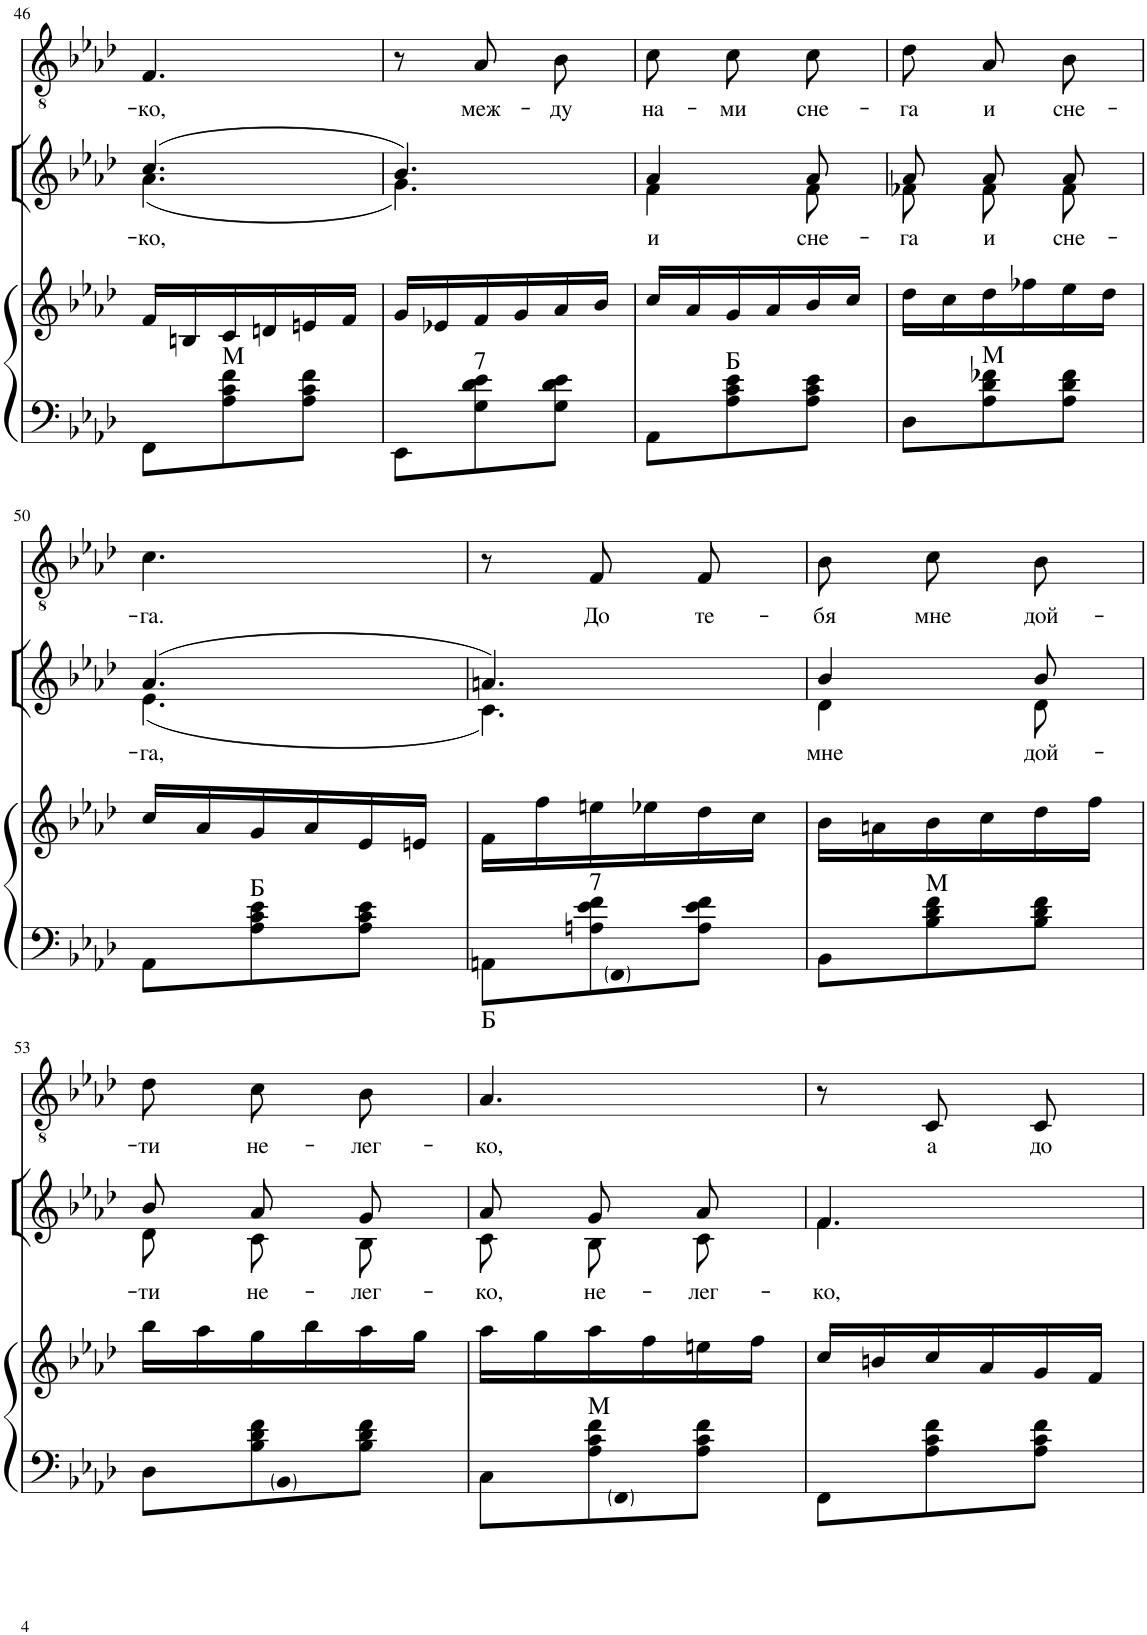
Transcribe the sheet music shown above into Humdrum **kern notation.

**kern	**kern	**harte	**kern	**text	**kern	**text
*part3	*part3	*part3	*part2	*part2	*part1	*part1
*staff4	*staff3	*	*staff2	*staff2	*staff1	*staff1
*I"Баян	*	*	*I"Хор	*	*I"Баритон	*
!!LO:PB:g=z
*clefF4	*clefG2	*	*clefG2	*	*clefGv2	*
*k[b-e-a-d-]	*k[b-e-a-d-]	*	*k[b-e-a-d-]	*	*k[b-e-a-d-]	*
*M3/8	*M3/8	*	*M3/8	*	*M3/8	*
=46	=46	=46	=46	=46	=46	=46
*	*	*	*^	*	*	*
!	!	!	!	!	!LO:LY:b	!	!LO:LY:b
8FF\L	16f/LL	.	(4.cc/	(4.a-\	-ко,	4.F/	-ко,
.	16Bn/	.	.	.	.	.	.
!	!	!LO:H:kt=М	!	!	!	!	!
8A-\ 8c\ 8f\	16c/	N	.	.	.	.	.
.	16dn/	.	.	.	.	.	.
8A-\ 8c\ 8f\J	16en/	.	.	.	.	.	.
.	16f/JJ	.	.	.	.	.	.
=47	=47	=47	=47	=47	=47	=47	=47
8EE-\L	16g/LL	.	4.b-/)	4.g\)	.	8r	.
.	16e-X/	.	.	.	.	.	.
!	!	!LO:H:kt=7	!	!	!	!	!LO:LY:b
8G\ 8d-\ 8e-\	16f/	N	.	.	.	8A-/L	меж-
.	16g/	.	.	.	.	.	.
!	!	!	!	!	!	!	!LO:LY:b
8G\ 8d-\ 8e-\J	16a-/	.	.	.	.	8B-/J	-ду
.	16b-/JJ	.	.	.	.	.	.
=48	=48	=48	=48	=48	=48	=48	=48
!	!	!	!	!	!LO:LY:b	!	!LO:LY:b
8AA-\L	16cc/LL	.	4a-/	4f\	и	8c\L	на-
.	16a-/	.	.	.	.	.	.
!	!	!LO:H:kt=Б	!	!	!	!	!LO:LY:b
8A-\ 8c\ 8e-\	16g/	N	.	.	.	8c\	-ми
.	16a-/	.	.	.	.	.	.
!	!	!	!	!	!LO:LY:b	!	!LO:LY:b
8A-\ 8c\ 8e-\J	16b-/	.	8a-/	8f\	сне-	8c\J	сне-
.	16cc/JJ	.	.	.	.	.	.
=49	=49	=49	=49	=49	=49	=49	=49
!	!	!	!	!	!LO:LY:b	!	!LO:LY:b
8D-\L	16dd-\LL	.	8a-/L	8f-X\L	-га	8d-\L	-га
.	16cc\	.	.	.	.	.	.
!	!	!LO:H:kt=М	!	!	!LO:LY:b	!	!LO:LY:b
8A-\ 8d-\ 8f-X\	16dd-\	N	8a-/	8f-\	и	8A-\	и
.	16ff-X\	.	.	.	.	.	.
!	!	!	!	!	!LO:LY:b	!	!LO:LY:b
8A-\ 8d-\ 8f-\J	16ee-\	.	8a-/J	8f-\J	сне-	8B-\J	сне-
.	16dd-\JJ	.	.	.	.	.	.
!!LO:LB:g=z
=50	=50	=50	=50	=50	=50	=50	=50
!	!	!	!	!	!LO:LY:b	!	!LO:LY:b
8AA-\L	16cc/LL	.	(4.a-/	(4.e-\	-га,	4.c\	-га.
.	16a-/	.	.	.	.	.	.
!	!	!LO:H:kt=Б	!	!	!	!	!
8A-\ 8c\ 8e-\	16g/	N	.	.	.	.	.
.	16a-/	.	.	.	.	.	.
8A-\ 8c\ 8e-\J	16e-/	.	.	.	.	.	.
.	16en/JJ	.	.	.	.	.	.
=51	=51	=51	=51	=51	=51	=51	=51
*^	*	*	*	*	*	*	*
!	!	!	!LO:H:kt=Б	!	!	!	!	!
8AAn\L	8ryy	16f\LL	N	4.an/)	4.c\)	.	8r	.
.	.	16ff\	.	.	.	.	.	.
!	!	!	!LO:H:kt=7	!	!	!	!	!LO:LY:b
8An\ 8e-\ 8f\	8FF	16een\	N	.	.	.	8F/L	До
.	.	16ee-X\	.	.	.	.	.	.
!	!	!	!	!	!	!	!	!LO:LY:b
8A\ 8e-\ 8f\J	8ryy	16dd-\	.	.	.	.	8F/J	те-
.	.	16cc\JJ	.	.	.	.	.	.
*v	*v	*	*	*	*	*	*	*
=52	=52	=52	=52	=52	=52	=52	=52
!	!	!	!	!	!LO:LY:b	!	!LO:LY:b
8BB-\L	16b-\LL	.	4b-/	4d-\	мне	8B-\L	-бя
.	16an\	.	.	.	.	.	.
!	!	!LO:H:kt=М	!	!	!	!	!LO:LY:b
8B-\ 8d-\ 8f\	16b-\	N	.	.	.	8c\	мне
.	16cc\	.	.	.	.	.	.
!	!	!	!	!	!LO:LY:b	!	!LO:LY:b
8B-\ 8d-\ 8f\J	16dd-\	.	8b-/	8d-\	дой-	8B-\J	дой-
.	16ff\JJ	.	.	.	.	.	.
!!LO:LB:g=z
=53	=53	=53	=53	=53	=53	=53	=53
*^	*	*	*	*	*	*	*
!	!	!	!	!	!	!LO:LY:b	!	!LO:LY:b
8D-\L	8ryy	16bb-\LL	.	8b-/L	8d-\L	-ти	8d-\L	-ти
.	.	16aa-\	.	.	.	.	.	.
!	!	!	!	!	!	!LO:LY:b	!	!LO:LY:b
8B-\ 8d-\ 8f\	8BB-	16gg\	.	8a-/	8c\	не-	8c\	не-
.	.	16bb-\	.	.	.	.	.	.
!	!	!	!	!	!	!LO:LY:b	!	!LO:LY:b
8B-\ 8d-\ 8f\J	8ryy	16aa-\	.	8g/J	8B-\J	-лег-	8B-\J	-лег-
.	.	16gg\JJ	.	.	.	.	.	.
=54	=54	=54	=54	=54	=54	=54	=54	=54
!	!	!	!	!	!	!LO:LY:b	!	!LO:LY:b
8C\L	8ryy	16aa-\LL	.	8a-/L	8c\L	-ко,	4.A-/	-ко,
.	.	16gg\	.	.	.	.	.	.
!	!	!	!LO:H:kt=М	!	!	!LO:LY:b	!	!
8A-\ 8c\ 8f\	8FF	16aa-\	N	8g/	8B-\	не-	.	.
.	.	16ff\	.	.	.	.	.	.
!	!	!	!	!	!	!LO:LY:b	!	!
8A-\ 8c\ 8f\J	8ryy	16een\	.	8a-/J	8c\J	-лег-	.	.
.	.	16ff\JJ	.	.	.	.	.	.
*v	*v	*	*	*	*	*	*	*
=55	=55	=55	=55	=55	=55	=55	=55
!	!	!	!	!	!LO:LY:b	!	!
8FF\L	16cc/LL	.	4.f/	4.f\	-ко,	8r	.
.	16bn/	.	.	.	.	.	.
!	!	!	!	!	!	!	!LO:LY:b
8A-\ 8c\ 8f\	16cc/	.	.	.	.	8C/L	а
.	16a-/	.	.	.	.	.	.
!	!	!	!	!	!	!	!LO:LY:b
8A-\ 8c\ 8f\J	16g/	.	.	.	.	8C/J	до
.	16f/JJ	.	.	.	.	.	.
*	*	*	*v	*v	*	*	*
=	=	=	=	=	=	=
*-	*-	*-	*-	*-	*-	*-
